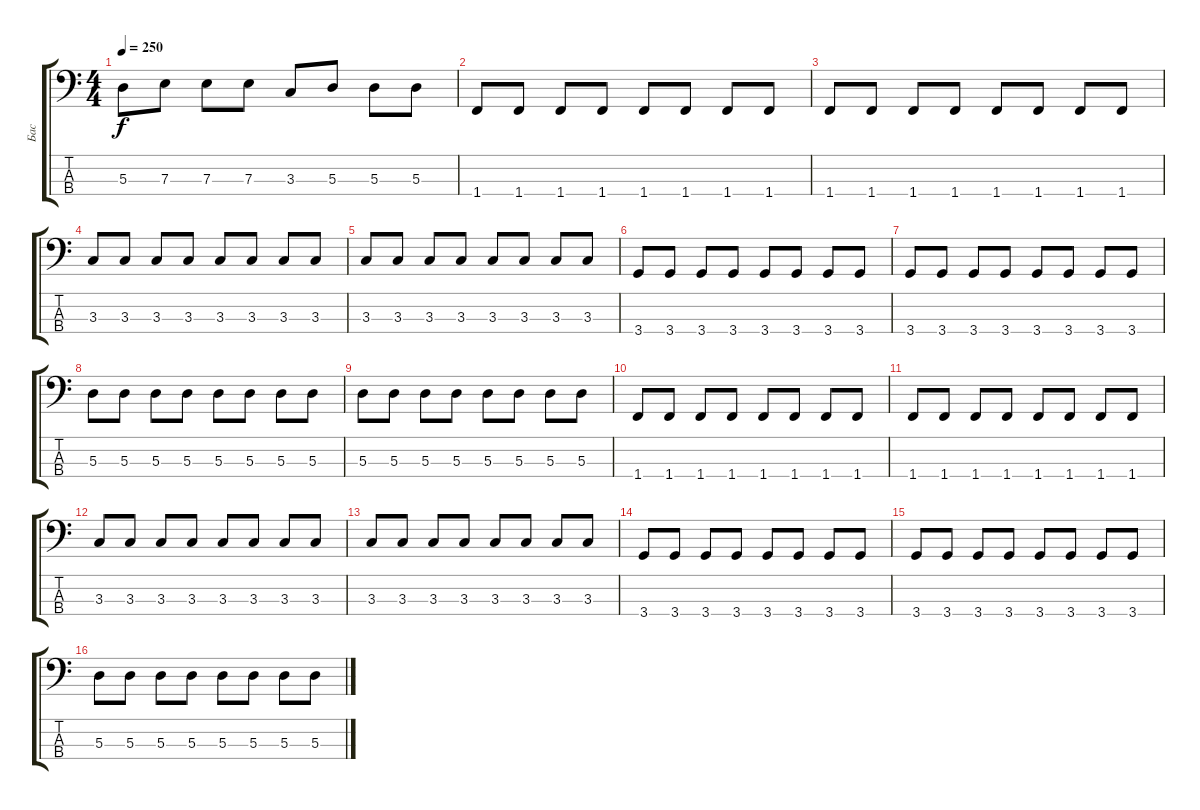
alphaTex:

\track ("Бас" "Бас") {instrument electricbasspick}
\staff {score tabs}
\tuning (G2 D2 A1 E1) {hide}
\ts (4 4)
\tempo 250
\clef f4
\ks c
5.3.8{dy f} 7.3.8 7.3.8 7.3.8 3.3.8 5.3.8 5.3.8 5.3.8 |
1.4.8 1.4.8 1.4.8 1.4.8 1.4.8 1.4.8 1.4.8 1.4.8 |
1.4.8 1.4.8 1.4.8 1.4.8 1.4.8 1.4.8 1.4.8 1.4.8 |
3.3.8 3.3.8 3.3.8 3.3.8 3.3.8 3.3.8 3.3.8 3.3.8 |
3.3.8 3.3.8 3.3.8 3.3.8 3.3.8 3.3.8 3.3.8 3.3.8 |
3.4.8 3.4.8 3.4.8 3.4.8 3.4.8 3.4.8 3.4.8 3.4.8 |
3.4.8 3.4.8 3.4.8 3.4.8 3.4.8 3.4.8 3.4.8 3.4.8 |
5.3.8 5.3.8 5.3.8 5.3.8 5.3.8 5.3.8 5.3.8 5.3.8 |
5.3.8 5.3.8 5.3.8 5.3.8 5.3.8 5.3.8 5.3.8 5.3.8 |
1.4.8 1.4.8 1.4.8 1.4.8 1.4.8 1.4.8 1.4.8 1.4.8 |
1.4.8 1.4.8 1.4.8 1.4.8 1.4.8 1.4.8 1.4.8 1.4.8 |
3.3.8 3.3.8 3.3.8 3.3.8 3.3.8 3.3.8 3.3.8 3.3.8 |
3.3.8 3.3.8 3.3.8 3.3.8 3.3.8 3.3.8 3.3.8 3.3.8 |
3.4.8 3.4.8 3.4.8 3.4.8 3.4.8 3.4.8 3.4.8 3.4.8 |
3.4.8 3.4.8 3.4.8 3.4.8 3.4.8 3.4.8 3.4.8 3.4.8 |
5.3.8 5.3.8 5.3.8 5.3.8 5.3.8 5.3.8 5.3.8 5.3.8
